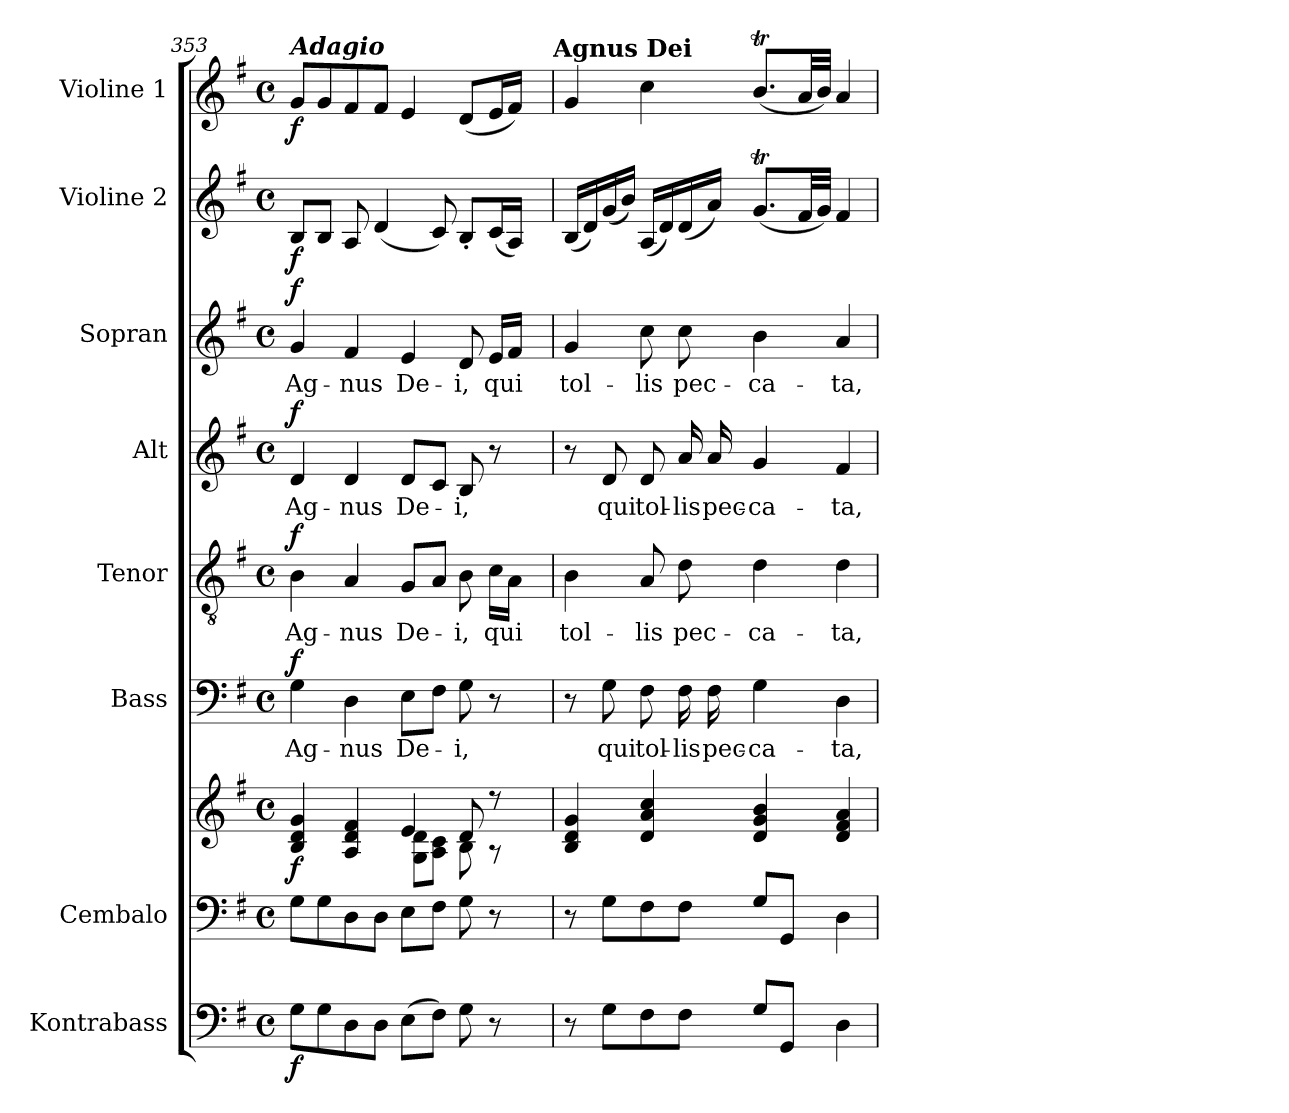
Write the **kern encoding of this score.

**kern	**dynam	**kern	**kern	**dynam	**kern	**text	**dynam	**kern	**text	**dynam	**kern	**text	**dynam	**kern	**text	**dynam	**kern	**dynam	**kern	**dynam
*part8	*part8	*part7	*part7	*part7	*part6	*part6	*part6	*part5	*part5	*part5	*part4	*part4	*part4	*part3	*part3	*part3	*part2	*part2	*part1	*part1
*staff9	*staff9	*staff8	*staff7	*staff7/8	*staff6	*staff6	*staff6	*staff5	*staff5	*staff5	*staff4	*staff4	*staff4	*staff3	*staff3	*staff3	*staff2	*staff2	*staff1	*staff1
*I"Kontrabass	*	*I"Cembalo	*	*	*I"Bass	*	*	*I"Tenor	*	*	*I"Alt	*	*	*I"Sopran	*	*	*I"Violine 2	*	*I"Violine 1	*
*I'Kb.	*	*I'Cemb.	*	*	*I'B.	*	*	*I'T.	*	*	*I'A.	*	*	*I'S.	*	*	*I'Vl. 2	*	*I'Vl. 1	*
!!LO:PB:g=z
*clefF4	*	*clefF4	*clefG2	*	*clefF4	*	*	*clefGv2	*	*	*clefG2	*	*	*clefG2	*	*	*clefG2	*	*clefG2	*
*ITrd7c12	*	*	*	*	*	*	*	*	*	*	*	*	*	*	*	*	*	*	*	*
*k[f#]	*	*k[f#]	*k[f#]	*	*k[f#]	*	*	*k[f#]	*	*	*k[f#]	*	*	*k[f#]	*	*	*k[f#]	*	*k[f#]	*
*G:	*	*G:	*G:	*	*G:	*	*	*G:	*	*	*G:	*	*	*G:	*	*	*G:	*	*G:	*
*M4/4	*	*M4/4	*M4/4	*	*M4/4	*	*	*M4/4	*	*	*M4/4	*	*	*M4/4	*	*	*M4/4	*	*M4/4	*
*met(c)	*	*met(c)	*met(c)	*	*met(c)	*	*	*met(c)	*	*	*met(c)	*	*	*met(c)	*	*	*met(c)	*	*met(c)	*
=353	=353	=353	=353	=353	=353	=353	=353	=353	=353	=353	=353	=353	=353	=353	=353	=353	=353	=353	=353	=353
*	*	*	*^	*	*	*	*	*	*	*	*	*	*	*	*	*	*	*	*	*
!	!	!	!	!	!	!	!	!	!	!	!	!	!	!	!	!	!	!	!	!LO:TX:a:Bi:t=Adagio	!
!	!LO:DY:b	!	!	!	!LO:DY:b	!	!LO:LY:b	!LO:DY:a	!	!LO:LY:b	!LO:DY:a	!	!LO:LY:b	!LO:DY:a	!	!LO:LY:b	!LO:DY:a	!	!LO:DY:b	!	!LO:DY:b
8GG\L	f	8G\L	4B/ 4d/ 4g/	2ryy	f	4G\	Ag-	f	4B\	Ag-	f	4d/	Ag-	f	4g/	Ag-	f	8B/L	f	8g/L	f
8GG\	.	8G\	.	.	.	.	.	.	.	.	.	.	.	.	.	.	.	8B/J	.	8g/	.
!	!	!	!	!	!	!	!LO:LY:b	!	!	!LO:LY:b	!	!	!LO:LY:b	!	!	!LO:LY:b	!	!	!	!	!
8DD\	.	8D\	4A/ 4d/ 4f#/	.	.	4D\	-nus	.	4A/	-nus	.	4d/	-nus	.	4f#/	-nus	.	8A/	.	8f#/	.
8DD\J	.	8D\J	.	.	.	.	.	.	.	.	.	.	.	.	.	.	.	(<4d/	.	8f#/J	.
!	!	!	!	!	!	!	!LO:LY:b	!	!	!LO:LY:b	!	!	!LO:LY:b	!	!	!LO:LY:b	!	!	!	!	!
(>8EE\L	.	8E\L	4e/	8G\ 8d\L	.	8E\L	De-	.	8G/L	De-	.	8d/L	De-	.	4e/	De-	.	.	.	4e/	.
8FF#\J)	.	8F#\J	.	8A\ 8c\J	.	8F#\J	.	.	8A/J	.	.	8c/J	.	.	.	.	.	8c/)	.	.	.
!	!	!	!	!	!	!	!LO:LY:b	!	!	!LO:LY:b	!	!	!LO:LY:b	!	!	!LO:LY:b	!	!	!	!	!
8GG\	.	8G\	8d/	8B\	.	8G\	-i,	.	8B\	-i,	.	8B/	-i,	.	8d/	-i,	.	8B'</L	.	(<8d/L	.
!	!	!	!	!	!	!	!	!	!	!LO:LY:b	!	!	!	!	!	!LO:LY:b	!	!	!	!	!
8r	.	8r	8r	8r	.	8r	.	.	16c\LL	qui	.	8r	.	.	16e/LL	qui	.	(<16c/L	.	16e/L	.
.	.	.	.	.	.	.	.	.	16A\JJ	.	.	.	.	.	16f#/JJ	.	.	16A/JJ)	.	16f#/JJ)	.
8ryy	.	8ryy	8ryy	8ryy	.	8ryy	.	.	8ryy	.	.	8ryy	.	.	8ryy	.	.	8ryy	.	8ryy	.
!	!	!	!	!	!	!	!	!	!	!	!	!	!	!	!	!	!	!	!	!LO:TX:a:B:t=Agnus Dei	!
=354	=354	=354	=354	=354	=354	=354	=354	=354	=354	=354	=354	=354	=354	=354	=354	=354	=354	=354	=354	=354	=354
!	!	!	!	!	!	!	!	!	!	!LO:LY:b	!	!	!	!	!	!LO:LY:b	!	!	!	!	!
*	*	*	*v	*v	*	*	*	*	*	*	*	*	*	*	*	*	*	*	*	*	*
8r	.	8r	4B/ 4d/ 4g/	.	8r	.	.	4B\	tol-	.	8r	.	.	4g/	tol-	.	(<16B/LL	.	4g/	.
.	.	.	.	.	.	.	.	.	.	.	.	.	.	.	.	.	16d/)	.	.	.
!	!	!	!	!	!	!LO:LY:b	!	!	!	!	!	!LO:LY:b	!	!	!	!	!	!	!	!
8GG\L	.	8G\L	.	.	8G\	qui	.	.	.	.	8d/	qui	.	.	.	.	(<16g/	.	.	.
.	.	.	.	.	.	.	.	.	.	.	.	.	.	.	.	.	16b/JJ)	.	.	.
!	!	!	!	!	!	!LO:LY:b	!	!	!LO:LY:b	!	!	!LO:LY:b	!	!	!LO:LY:b	!	!	!	!	!
8FF#\	.	8F#\	4d/ 4a/ 4cc/	.	8F#\	tol-	.	8A/	-lis	.	8d/	tol-	.	8cc\	-lis	.	(<16A/LL	.	4cc\	.
.	.	.	.	.	.	.	.	.	.	.	.	.	.	.	.	.	16d/)	.	.	.
!	!	!	!	!	!	!LO:LY:b	!	!	!LO:LY:b	!	!	!LO:LY:b	!	!	!LO:LY:b	!	!	!	!	!
8FF#\J	.	8F#\J	.	.	16F#\	-lis	.	8d\	pec-	.	16a/	-lis	.	8cc\	pec-	.	(<16d/	.	.	.
!	!	!	!	!	!	!LO:LY:b	!	!	!	!	!	!LO:LY:b	!	!	!	!	!	!	!	!
.	.	.	.	.	16F#\	pec-	.	.	.	.	16a/	pec-	.	.	.	.	16a/JJ)	.	.	.
!	!	!	!	!	!	!LO:LY:b	!	!	!LO:LY:b	!	!	!LO:LY:b	!	!	!LO:LY:b	!	!	!	!	!
8GG/L	.	8G/L	4d/ 4g/ 4b/	.	4G\	-ca-	.	4d\	-ca-	.	4g/	-ca-	.	4b\	-ca-	.	(<8.gT/L	.	(<8.bt/L	.
8GGG/J	.	8GG/J	.	.	.	.	.	.	.	.	.	.	.	.	.	.	.	.	.	.
.	.	.	.	.	.	.	.	.	.	.	.	.	.	.	.	.	32f#/LL	.	32a/LL	.
.	.	.	.	.	.	.	.	.	.	.	.	.	.	.	.	.	32g/JJJ)	.	32b/JJJ)	.
!	!	!	!	!	!	!LO:LY:b	!	!	!LO:LY:b	!	!	!LO:LY:b	!	!	!LO:LY:b	!	!	!	!	!
4DD\	.	4D\	4d/ 4f#/ 4a/	.	4D\	-ta,	.	4d\	-ta,	.	4f#/	-ta,	.	4a/	-ta,	.	4f#/	.	4a/	.
=	=	=	=	=	=	=	=	=	=	=	=	=	=	=	=	=	=	=	=	=
*-	*-	*-	*-	*-	*-	*-	*-	*-	*-	*-	*-	*-	*-	*-	*-	*-	*-	*-	*-	*-
